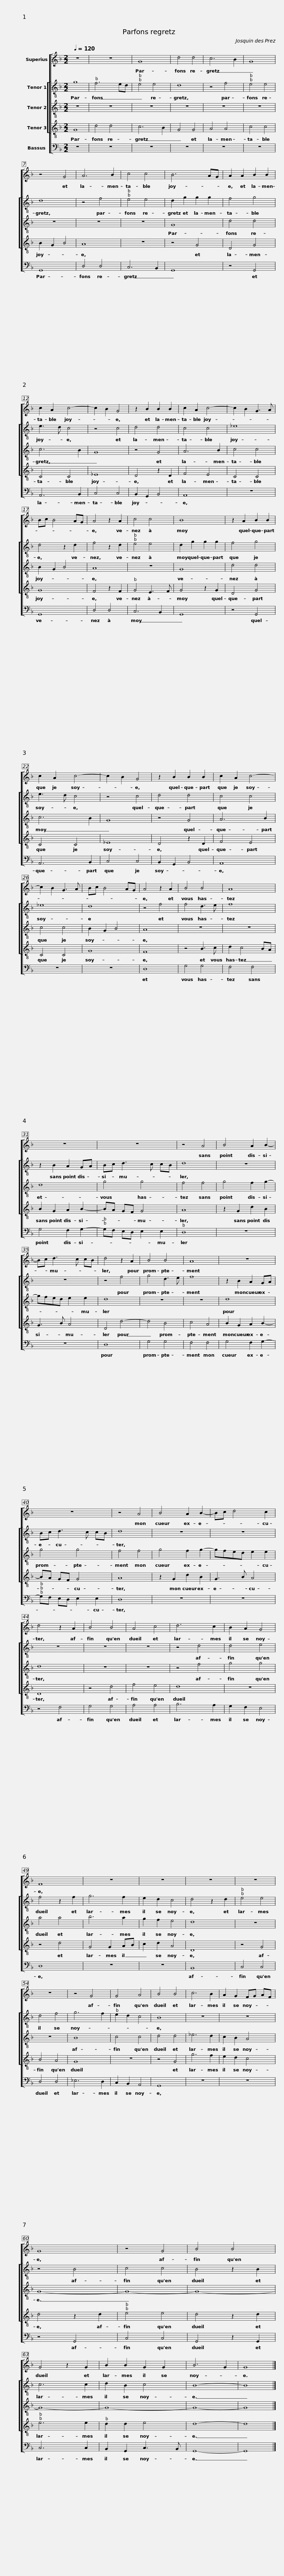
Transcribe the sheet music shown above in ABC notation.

X:1
%%score [ 1 [ 2 3 4 ] 5 ]
L:1/8
Q:1/4=120
M:2/2
I:linebreak $
K:F
V:1 treble
V:2 treble-8
V:3 treble-8
V:4 treble-8
V:5 bass
V:1
 z8 | z8 | G8 | d4 d4 | c6 B2 | %5
 G8 |$ z4 G4 | A6 B2 | c4 c4 | B6 AG | %10
 A2 A2 B2 B2 | c2 A2 c4- |$ c2 B2 G4 | z2 B2 B2 B2 | c2 A2 c4- | %15
 c2 B2 G3 A | Bc B4 AG | A4 z2 A2 |$ c4 c4 | B8 | %20
 z2 A2 B2 B2 | c2 A2 c4- | c2 B2 G4 | z2 B2 B2 B2 |$ c2 A2 c4- | %25
 c2 B2 G3 A | Bc B4 AG | A4 z2 A2 | B4 B4 | A8 |$ %30
 z8 | z8 | z4 A4 | B4 A2 B2- | Bc d3 c cB | %35
 d4 z2 A2 |$ B4 B4 | A8 | z8 | z8 | %40
 z4 A4 |$ B4 A2 B2- |$ Bc d4 c2 | d4 z2 A2 | B4 B4 | %45
 A4 c4 | d6 c2 | B2 A2 G4 |$ F8 | z8 | %50
 z8 | z8 | z8 | z8 |$ z4 G4 | %55
 G4 A4 | B4 B4 | c6 B2 | A2 G2 FG AF | G8 |$ %60
 z4 G4 | B4 B4 | G4 z2 G2 | B2 B2 G2 G2 | B6 G2 | %65
 G8 |] %66
V:2
 g8 | f6 ed | e4 e4 | d8 | z4 f4 | %5
 e4 e4 |$ d8 | z4 f4 | e4 e4 | d2 g2 g2 g2 | %10
 f4 g4 | e3 d c4 |$ z4 c4 | d4 d4 | c4 c4 | %15
 _e8 | d4 z2 d2 | f4 z2 d2 |$ e4 e4 | d2 g2 g2 g2 | %20
 f4 g4 | e3 d c4 | z4 c4 | d4 d4 |$ c4 c4 | %25
 _e8 | d8 | z4 f4 | f4 d3 e | f8 |$ %30
 z2 B2 A2 GA | Bc d3 c cB | d8 | z8 | z8 | %35
 z4 f4 |$ g4 d3 e | f8 | z2 B2 A2 GA | Bc d3 c cB | %40
 d8 |$ z8 |$ z8 | z8 | z8 | %45
 z8 | z4 d4 | d4 e4 |$ f4 z2 f2 | g6 f2 | %50
 e2 d2 c4 | d4 z2 d2 | e4 e4 | d4 f4 |$ g6 f2 | %55
 e2 d2 c4 | B8 | z8 | z8 | z4 B4 |$ %60
 c4 c4 | B4 z2 B2 | c6 c2 | d2 B2 c4 | B8- | %65
 B8 |] %66
V:3
 z8 | z8 | z8 | z8 | z8 | %5
 z8 |$ z8 | z8 | z8 | G8 | %10
 d4 d4 | c6 B2 |$ G8 | z4 G4 | A6 B2 | %15
 c4 c4 | B2 G2 B4 | A8 |$ z8 | G8 | %20
 d4 d4 | c6 B2 | G8 | z4 G4 |$ A6 B2 | %25
 c4 c4 | B2 G2 B4 | A8 | z8 | z8 |$ %30
 d8 | g4 g4 | f4 f4 | g4 f2 g2- | gfed e2 e2 | %35
 d8 |$ z8 | z8 | d8 | g4 g4 | %40
 f4 f4 |$ g4 f2 g2- |$ gfed e2 e2 | d8 | z8 | %45
 z8 | z4 f4 | g4 g4 |$ a4 a4 | b6 a2 | %50
 g2 f2 e4 | d8 | z8 | z8 |$ B8 | %55
 c4 c4 | d4 d4 | _e6 d2 | c2 B2 A4 | G8- |$ %60
 G8- | G8- | G8- | G8- | G8- | %65
 G8 |] %66
V:4
 G8 | d4 d4 | c6 B2 | G4 G4 | A4 A4 | %5
 c4 c4 |$ B2 G2 B4 | A8 | z8 | z4 G4 | %10
 D4 G4 | C4 C4 |$ _E8 | D4 z2 D2 | F4 E4 | %15
 C4 C4 | G8 | F4 z2 F2 |$ G4 E3 F | G4 z2 G2 | %20
 D4 G4 | C4 C4 | _E8 | D4 z2 D2 |$ F4 E4 | %25
 C4 C4 | G8 | F8 | z4 B3 c | d2 c4 BA |$ %30
 B2 G2 A2 B2- | BA GF G4 | A8 | z2 G2 d2 B2 | G3 B A4 | %35
 D4 d4- |$ d4 B4 | c4 A4 | B2 G2 A2 B2- | BA GF G4 | %40
 A8 |$ z2 G2 d2 B2 |$ G3 B A4 | D8 | z4 d4 | %45
 f4 e4 | d8 | z8 |$ z4 d4 | G4 G2 AB | %50
 c2 d2 A4 | D8 | z4 G4 | B4 A4 |$ G8 | %55
 z8 | z4 G4 | g6 f2 | e2 d2 c4 | d4 z2 d2 |$ %60
 e4 e4 | d4 z2 d2 | e6 e2 | d2 d2 e4 | d8- | %65
 d8 |] %66
V:5
 z8 | z8 | z8 | z8 | z8 | %5
 z8 |$ G,,8 | D,4 D,4 | C,6 B,,2 | G,,8 | %10
 z4 G,,4 | A,,6 B,,2 |$ C,4 C,4 | B,,2 G,,2 B,,4 | A,,8 | %15
 z8 | G,,8 | D,4 D,4 |$ C,6 B,,2 | G,,8 | %20
 z4 G,,4 | A,,6 B,,2 | C,4 C,4 | B,,2 G,,2 B,,4 |$ A,,8 | %25
 z8 | z8 | D,8 | G,4 G,4 | F,4 F,4 |$ %30
 G,4 F,2 G,2- | G,F, E,D, E,2 E,2 | D,8 | z8 | z8 | %35
 D,8 |$ G,4 G,4 | F,4 F,4 | G,4 F,2 G,2- | G,F, E,D, E,2 E,2 | %40
 D,8 |$ z8 |$ z8 | z4 F,4 | G,4 G,4 | %45
 A,4 A,4 | B,6 A,2 | G,2 F,2 E,4 |$ D,8 | z8 | %50
 z8 | B,,8 | C,4 C,4 | D,4 D,4 |$ _E,6 D,2 | %55
 C,2 B,,2 A,,4 | G,,8 | z8 | z8 | z4 G,,4 |$ %60
 C,4 C,4 | G,,4 z2 G,,2 | C,6 C,2 | B,,2 G,,2 C,3 B,, | G,,8- | %65
 G,,8 |] %66
